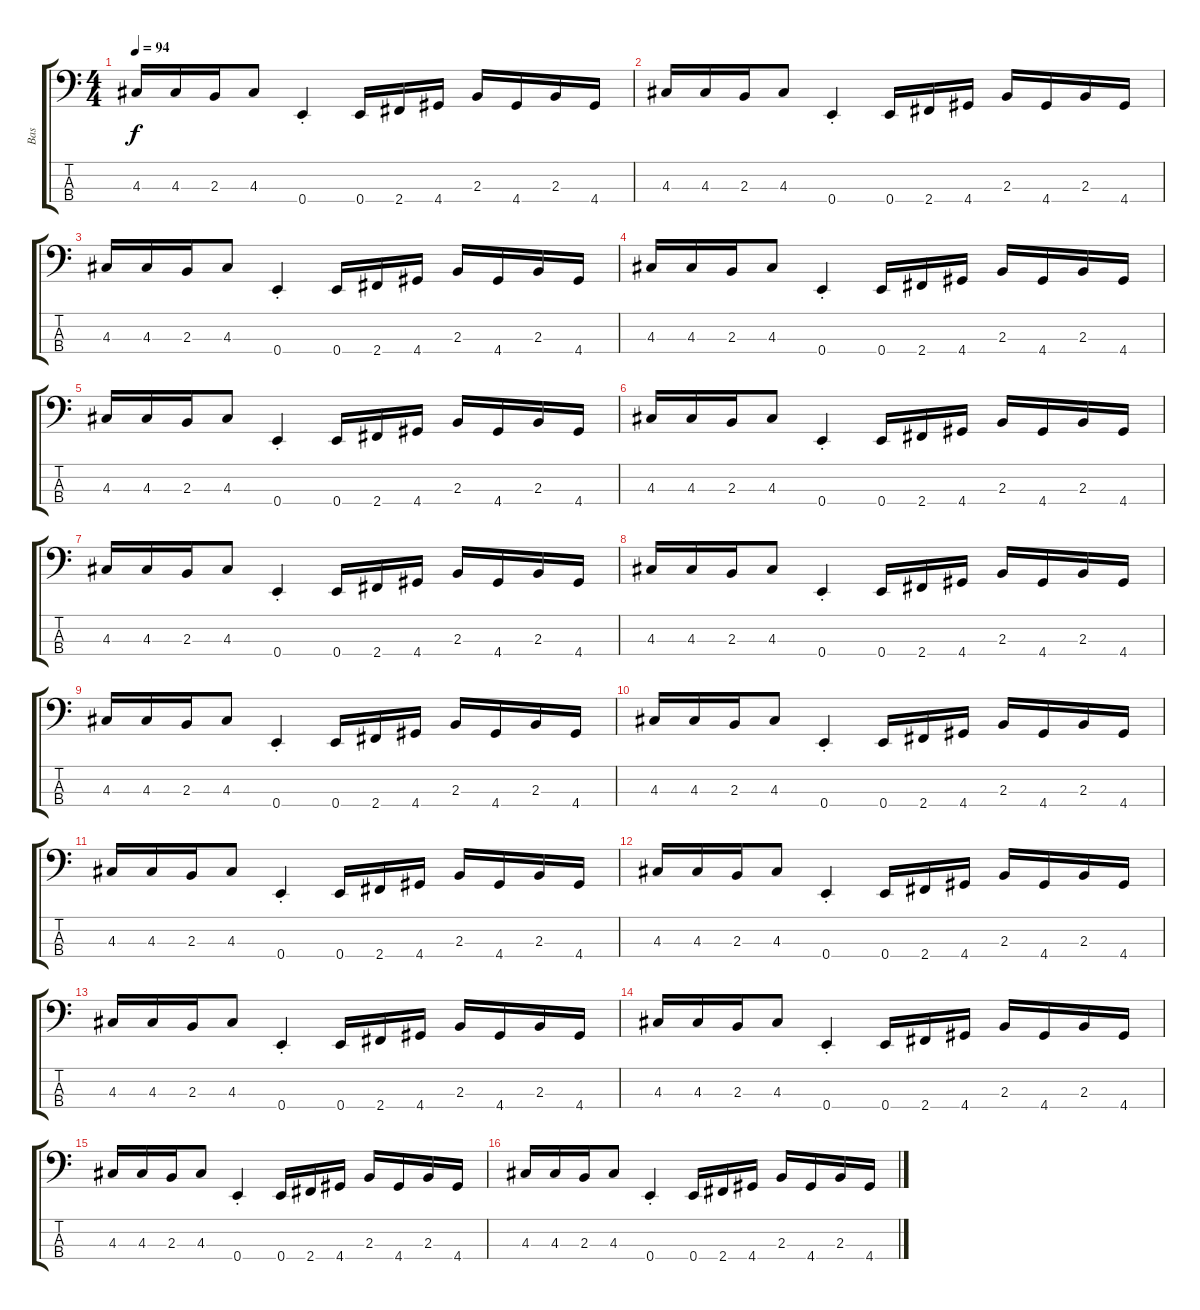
\track ("Bas" "Bas") {instrument acousticguitarnylon}
\staff {score tabs}
\tuning (G2 D2 A1 E1) {hide}
\ts (4 4)
\tempo 94
\clef f4
\ks c
4.3.16{dy f instrument acousticguitarnylon} 4.3.16 2.3.16 4.3.8 0.4{st}.4 0.4.16 2.4.16 4.4.16 2.3.16 4.4.16 2.3.16 4.4.16 |
4.3.16 4.3.16 2.3.16 4.3.8 0.4{st}.4 0.4.16 2.4.16 4.4.16 2.3.16 4.4.16 2.3.16 4.4.16 |
4.3.16 4.3.16 2.3.16 4.3.8 0.4{st}.4 0.4.16 2.4.16 4.4.16 2.3.16 4.4.16 2.3.16 4.4.16 |
4.3.16 4.3.16 2.3.16 4.3.8 0.4{st}.4 0.4.16 2.4.16 4.4.16 2.3.16 4.4.16 2.3.16 4.4.16 |
4.3.16 4.3.16 2.3.16 4.3.8 0.4{st}.4 0.4.16 2.4.16 4.4.16 2.3.16 4.4.16 2.3.16 4.4.16 |
4.3.16 4.3.16 2.3.16 4.3.8 0.4{st}.4 0.4.16 2.4.16 4.4.16 2.3.16 4.4.16 2.3.16 4.4.16 |
4.3.16 4.3.16 2.3.16 4.3.8 0.4{st}.4 0.4.16 2.4.16 4.4.16 2.3.16 4.4.16 2.3.16 4.4.16 |
4.3.16 4.3.16 2.3.16 4.3.8 0.4{st}.4 0.4.16 2.4.16 4.4.16 2.3.16 4.4.16 2.3.16 4.4.16 |
4.3.16 4.3.16 2.3.16 4.3.8 0.4{st}.4 0.4.16 2.4.16 4.4.16 2.3.16 4.4.16 2.3.16 4.4.16 |
4.3.16 4.3.16 2.3.16 4.3.8 0.4{st}.4 0.4.16 2.4.16 4.4.16 2.3.16 4.4.16 2.3.16 4.4.16 |
4.3.16 4.3.16 2.3.16 4.3.8 0.4{st}.4 0.4.16 2.4.16 4.4.16 2.3.16 4.4.16 2.3.16 4.4.16 |
4.3.16 4.3.16 2.3.16 4.3.8 0.4{st}.4 0.4.16 2.4.16 4.4.16 2.3.16 4.4.16 2.3.16 4.4.16 |
4.3.16 4.3.16 2.3.16 4.3.8 0.4{st}.4 0.4.16 2.4.16 4.4.16 2.3.16 4.4.16 2.3.16 4.4.16 |
4.3.16 4.3.16 2.3.16 4.3.8 0.4{st}.4 0.4.16 2.4.16 4.4.16 2.3.16 4.4.16 2.3.16 4.4.16 |
4.3.16 4.3.16 2.3.16 4.3.8 0.4{st}.4 0.4.16 2.4.16 4.4.16 2.3.16 4.4.16 2.3.16 4.4.16 |
4.3.16 4.3.16 2.3.16 4.3.8 0.4{st}.4 0.4.16 2.4.16 4.4.16 2.3.16 4.4.16 2.3.16 4.4.16
